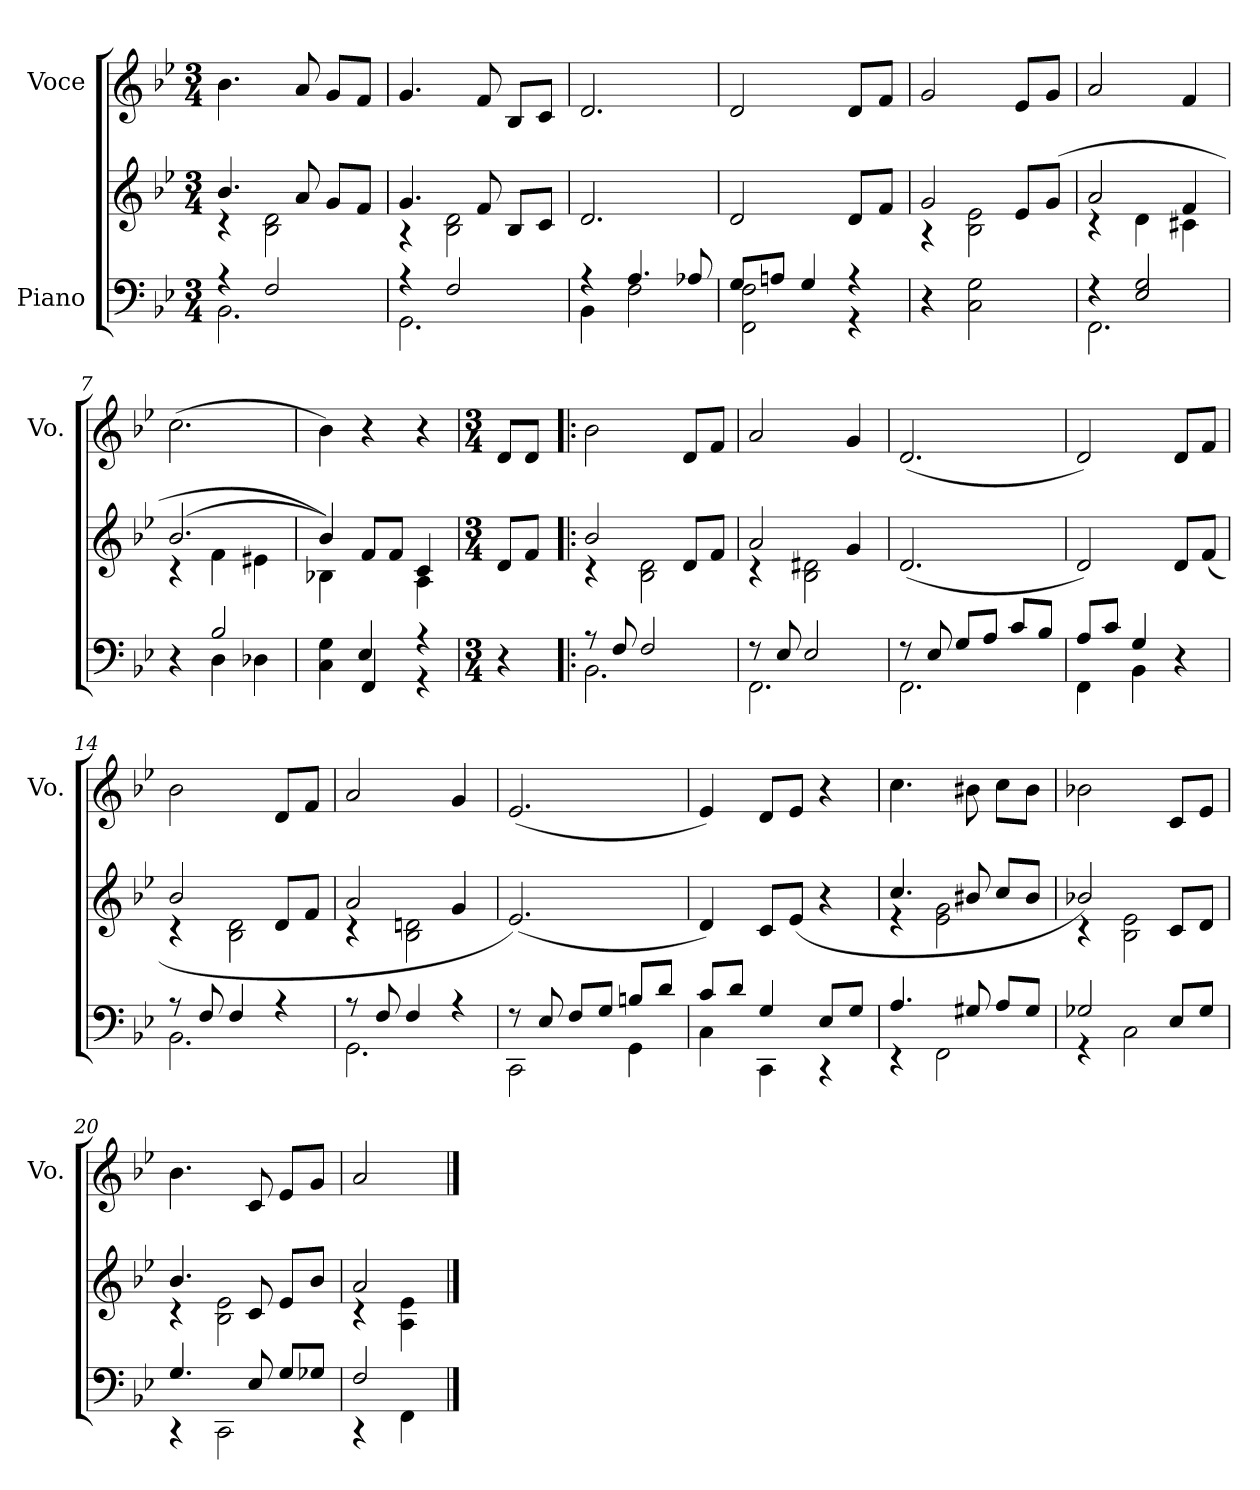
**kern	**kern	**kern
*part2	*part2	*part1
*staff3	*staff2	*staff1
*I"Piano	*	*I"Voce
*	*	*I'Vo.
*clefF4	*clefG2	*clefG2
*k[b-e-]	*k[b-e-]	*k[b-e-]
*M3/4	*M3/4	*M3/4
=1	=1	=1
*^	*^	*
4r	2.BB-\	4.b-/	4r	4.b-\
2F/	.	.	2B-\ 2d\	.
.	.	8a/	.	8a/
.	.	8g/L	.	8g/L
.	.	8f/J	.	8f/J
=2	=2	=2	=2	=2
4r	2.GG\	4.g/	4r	4.g/
2F/	.	.	2B-\ 2d\	.
.	.	8f/	.	8f/
.	.	8B-/L	.	8B-/L
.	.	8c/J	.	8c/J
*	*	*v	*v	*
=3	=3	=3	=3
4r	4BB-\	2.d/	2.d/
4.A/	2F\	.	.
8A-X/	.	.	.
=4	=4	=4	=4
8G/L	2FF\ 2F\	2d/	2d/
8An/J	.	.	.
4G/	.	.	.
4r	4r	8d/L	8d/L
.	.	8f/J	8f/J
*v	*v	*	*
!!LO:LB:g=z
=5	=5	=5
*	*^	*
4r	2g/	4r	2g/
2C\ 2G\	.	2B-\ 2e-\	.
.	8e-/L	.	8e-/L
.	(>8g/J	.	8g/J
=6	=6	=6	=6
*^	*	*	*
4r	2.FF\	2a/	4r	2a/
2E-/ 2G/	.	.	4d\	.
.	.	4f/	4c#X\	4f/
=7	=7	=7	=7	=7
4r	4ryy	(>2.b-/	4r	(>2.cc\
2B-/	4D\	.	4f\	.
.	4D-X\	.	4e#X\	.
=8	=8	=8	=8	=8
4C\ 4G\	4ryy	4b-/))	(>4B-X\	4b-\)
4FF/	4E-/)	8f/L	4ryy	4r
.	.	8f/J	.	.
4r	4r	(4c/	4A\	4r
*v	*v	*	*	*
*	*v	*v	*
!!LO:LB:g=z
=9	=9	=9
*M3/4	*M3/4	*M3/4
4r	8d/L	8d/L
.	8f/J	8d/J
=10!|:	=10!|:	=10!|:
*^	*^	*
8r	2.BB-\	2b-/	4r	2b-\
8F/	.	.	.	.
2F/	.	.	2B-\ 2d\	.
.	.	8d/L	.	8d/L
.	.	8f/J	.	8f/J
=11	=11	=11	=11	=11
8r	2.FF\	2a/	4r	2a/
8E-/	.	.	.	.
2E-/	.	.	2B-\ 2d#X\	.
.	.	4g/	.	4g/
*	*	*v	*v	*
=12	=12	=12	=12
8r	2.FF\	(<2.d/	(<2.d/
8E-/	.	.	.
8G/L	.	.	.
8A/J	.	.	.
8c/L	.	.	.
8B-/J	.	.	.
!!LO:PB:g=z
=13	=13	=13	=13
8A/L	4FF\	2d/)	2d/)
8c/J	.	.	.
4G/	4BB-\	.	.
4r	4ryy	8d/L	8d/L
.	.	(>8f/J	8f/J
=14	=14	=14	=14
*	*	*^	*
8r	2.BB-\	2b-/	4r	2b-\
8F/	.	.	.	.
4F/	.	.	2B-\ 2d\	.
4r	.	8d/L	.	8d/L
.	.	8f/J	.	8f/J
=15	=15	=15	=15	=15
8r	2.GG\	2a/	4r	2a/
8F/	.	.	.	.
4F/	.	.	2B-\ 2dn\	.
4r	.	4g/	.	4g/
*	*	*v	*v	*
=16	=16	=16	=16
8r	2CC\	(<2.e-/)	(<2.e-/
8E-/	.	.	.
8F/L	.	.	.
8G/J	.	.	.
8Bn/L	4GG\	.	.
8d/J	.	.	.
!!LO:LB:g=z
=17	=17	=17	=17
8c/L	4C\	4d/)	4e-/)
8d/J	.	.	.
4G/	4CC\	8c/L	8d/L
.	.	(>8e-/J	8e-/J
8E-/L	4r	4r	4r
8G/J	.	.	.
=18	=18	=18	=18
*	*	*^	*
4.A/	4r	4.cc/	4r	4.cc\
.	2FF\	.	2e-\ 2g\	.
8G#X/	.	8b#X/	.	8b#X\
8A/L	.	8cc/L	.	8cc\L
8G#/J	.	8b#/J	.	8b#\J
=19	=19	=19	=19	=19
2G-X/	4r	2b-X/)	4r	2b-X\
.	2C\	.	2B-\ 2e-\	.
8E-/L	.	8c/L	.	8c/L
8G-/J	.	8d/J	.	8e-/J
!!LO:LB:g=z
=20	=20	=20	=20	=20
4.G/	4r	4.b-/	4r	4.b-\
.	2CC\	.	2B-\ 2e-\	.
8E-/	.	8c/	.	8c/
8G/L	.	8e-/L	.	8e-/L
8G-X/J	.	8b-/J	.	8g/J
=21	=21	=21	=21	=21
2F/	4r	2a/	4r	2a/
.	4FF\	.	4A\ 4e-\	.
*v	*v	*	*	*
*	*v	*v	*
==	==	==
*-	*-	*-
